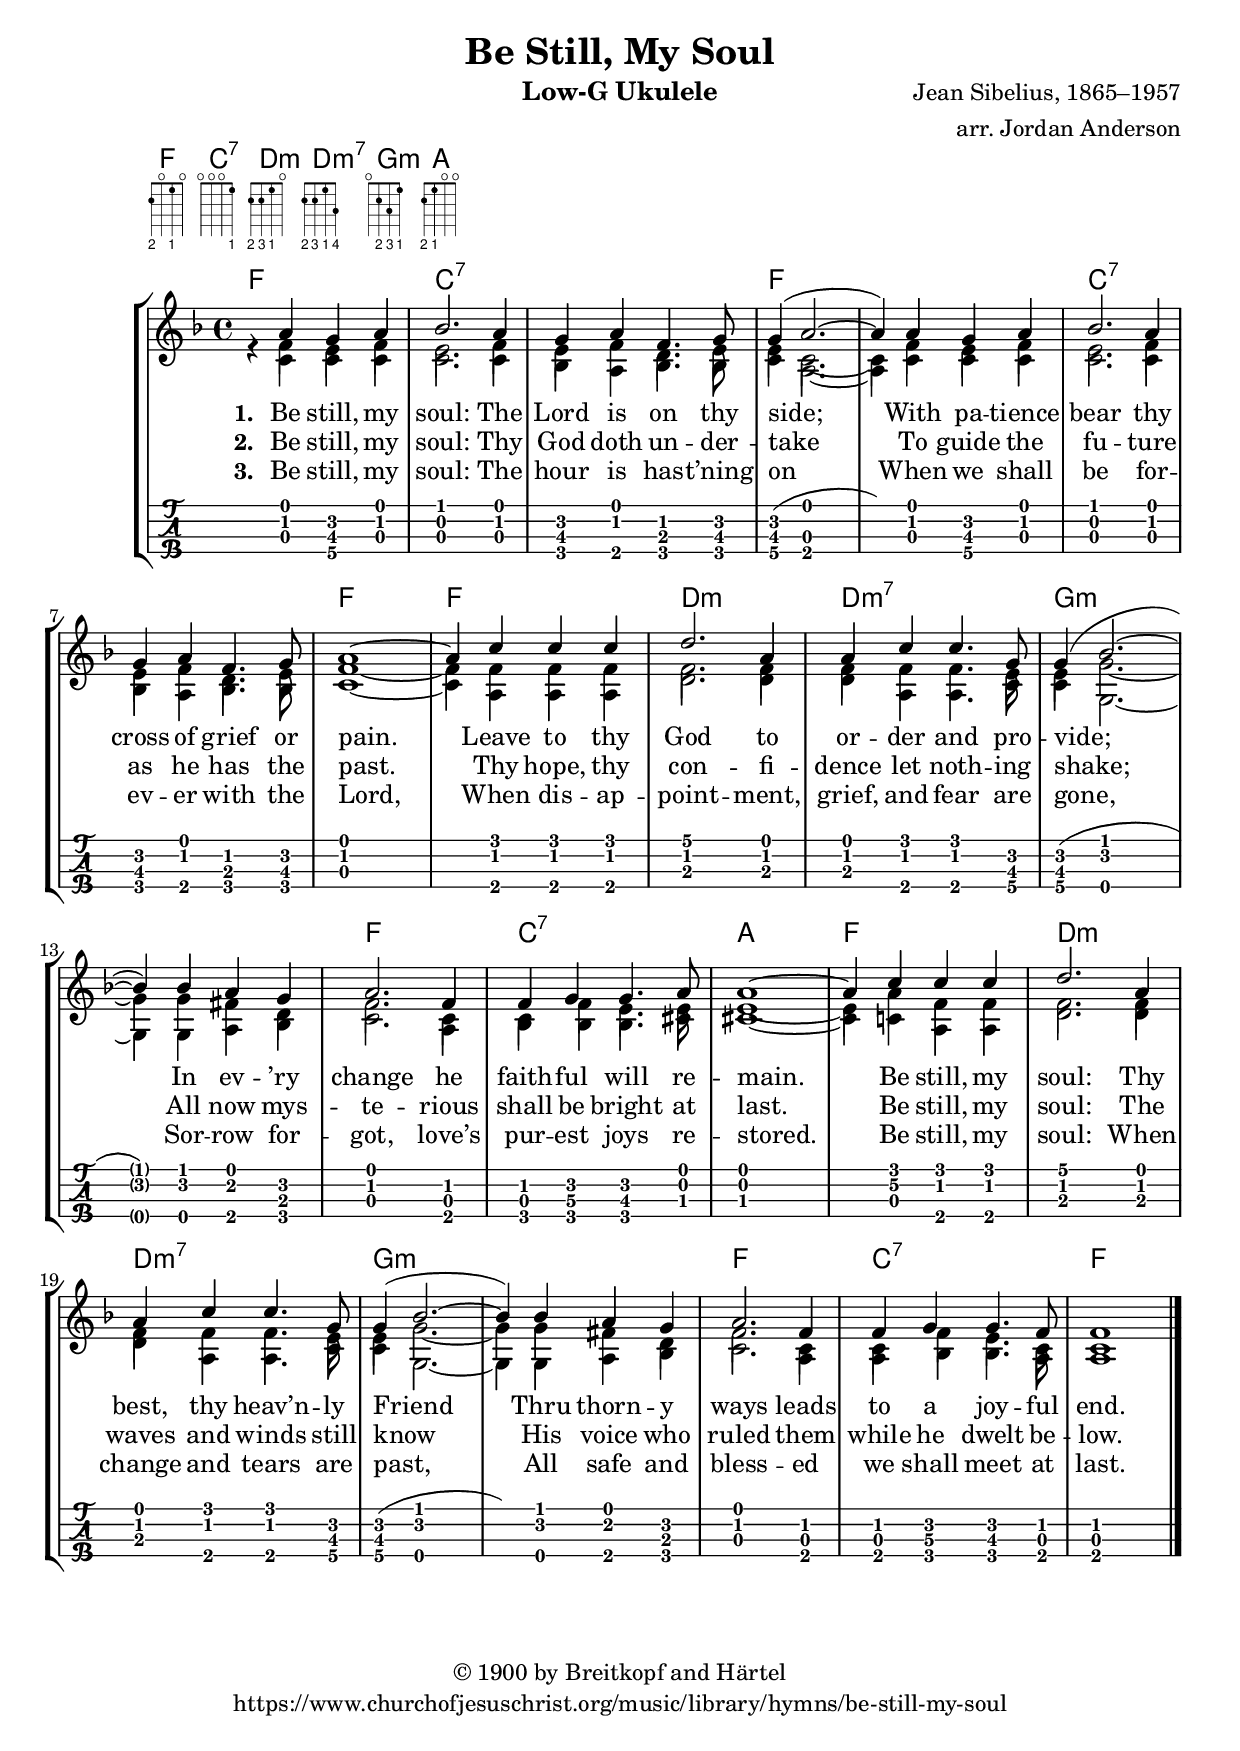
\version "2.20.0"
\version "2.20.0"
\language "english"
\include "../../lib/barre.ily"
\include "predefined-ukulele-fretboards.ly"

\header {
    title = "Be Still, My Soul"
    composer = "Jean Sibelius, 1865–1957"
    lyrics = "Katharina von Schlegel, b. 1697"
    instrument = "Low-G Ukulele"
    arranger = "arr. Jordan Anderson"
    % these appear at bottom of page
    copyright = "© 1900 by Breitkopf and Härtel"
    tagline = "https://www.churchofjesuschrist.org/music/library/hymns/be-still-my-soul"
  }

low-g-ukulele-tuning = \stringTuning <g c' e' a'>

\storePredefinedDiagram #default-fret-table
                        \chordmode { d:7 }
                        #ukulele-tuning
                        #"2-2;o;2-3;o;"

% Chords

TopChords = \chordmode {
  f c:7 d:m d:m7 g:m a
}

StaffChords = \chordmode {
  f1 c1*2:7 f c:7 f1
  f1 d:m d:m7 g1*2:m f1 c:7 a1
  f1 d:m d:m7 g1*2:m f1 c:7 f
}

% Main music
melody = \transpose f f' {
  % Be still, my soul: The Lord is on thy side;
  s4 a4 g a | bf2. a4 | g a f4. g8 | g4 ( a2.~ | a4 ) %1-4
  % With patience bear thy cross of grief or pain.
  a4 g a | bf2. a4 | g a f4. g8 | a1~ | a4 %5-8
  % Leave to thy God to order and provide;
  c'4 c' c' | d'2. a4 | a c' c'4. g8 | g4 ( bf2.~ | bf4 ) % 9-12
  % In ev’ry change he faithful will remain.
  bf4 a g | a2. f4 | f g g4. a8 | a1~ | a4 %13-16
  % Be still, my soul: Thy best, thy heav’nly Friend
  c'4 c' c' | d'2. a4 | a c' c'4. g8 | g4 ( bf2.~ | bf4 ) % 17-20
  % Thru thorny ways leads to a joyful end.
  bf4 a g | a2. f4 | f g g4. f8 | f1 % 21-24
  \bar "|."
}

alto = \transpose f f' {
  % Be still, my soul: The Lord is on thy side;
  r4 f4 e\3 f | e2. f4 | e\3 f d4. e8\3 | e4\3  c2.~ | c4  %1-4
  % With patience bear thy cross of grief or pain.
  f4 e\3 f | e2. f4 | e\3 f d4. e8\3 | f1~ | f4  %5-8
  % Leave to thy God to order and provide;
  f4 f f | f2. f4 | f f f4. e8\3 | e4\3  g2.~ | g4  %9-12
  % In ev’ry change he faithful will remain.
  g4 fs d | c2. c4 | c f\3 e4.\3 e8 | e1~ | e4 %13-16
  % Be still, my soul: Thy best, thy heav’nly Friend
  a4\2 f f | f2. f4 |f f f4. e8\3 | e4\3  g2.~ | g4  %17-20
  % Thru thorny ways leads to a joyful end.
  g4 fs d | c2. c4 | c f\3 e4.\3 a,8 | a,1 %21-24
}

tenor = \transpose f f' {
  % Be still, my soul: The Lord is on thy side;
  s4 c4 c\4 c | c2. c4 | bf, a, bf,4. bf,8 | c4\4  a,2.~ | a,4  %1-4
  % With patience bear thy cross of grief or pain.
  c4 c\4 c | c2. c4 | bf,4 a, bf,4. bf,8 | c1~ | c4  %5-8
  % Leave to thy God to order and provide;
  a,4 a, a, | d2. d4 | d a, a,4. c8\4 | c4\4  g,2.~ | g,4  %9-12
  % In ev’ry change he faithful will remain.
  g,4 a, bf, | f2. a,4 | bf, bf, bf,4.\3 cs8 | cs1~ | cs4 %13-16
  % Be still, my soul: Thy best, thy heav’nly Friend
  c4 a, a, | d2. d4 |d a, a,4. c8\4 | c4\4  g,2.~ | g,4  %17-20
  % Thru thorny ways leads to a joyful end.
  g,4 a, bf, | f2. a,4 | a, bf, bf,4. c8 | c1 %21-24
}

verseOne = \lyricmode {
\set stanza = #"1. "
    Be still, my soul: The Lord is on thy side;
With pa -- tience bear thy cross of grief or pain.
Leave to thy God to or -- der and pro -- vide;
In ev -- ’ry change he faith -- ful will re -- main.
Be still, my soul: Thy best, thy heav’n -- ly Friend
Thru thorn -- y ways leads to a joy -- ful end.
}

verseTwo = \lyricmode {
\set stanza = #"2. "
  Be still, my soul: Thy God doth un -- der -- take
To guide the fu -- ture as he has the past.
Thy hope, thy con -- fi -- dence let noth -- ing shake;
All now mys -- te -- rious shall be bright at last.
Be still, my soul: The waves and winds still know
His voice who ruled them while he dwelt be -- low.
}

verseThree = \lyricmode {
\set stanza = #"3. "
  Be still, my soul: The hour is has -- t’ning on
When we shall be for -- ev -- er with the Lord,
When dis -- ap -- point -- ment, grief, and fear are gone,
Sor -- row for -- got, love’s pur -- est joys re -- stored.
Be still, my soul: When change and tears are past,
All safe and bless -- ed we shall meet at last.
}

\header {
      instrument = "Low-G Ukulele"
}

\score {
  <<
    \new ChordNames {
      \TopChords
    }
    \new FretBoards {
      \set Staff.stringTunings = #ukulele-tuning
      \TopChords
    }
  >>
}

\score {
  \layout { \omit Voice.StringNumber }
  \midi {\tempo 4 = 80}
  <<
    \new ChordNames \StaffChords
    \new StaffGroup <<
      \new Staff <<
        \time 4/4
        \clef treble
        \key f \major
        \set Staff.midiInstrument = "acoustic guitar (nylon)"
        \new Voice = "melodyVoice" { \voiceOne \melody }
        \new Voice { \voiceTwo \alto }
        \new Voice { \voiceTwo \tenor }
        \new Lyrics \lyricsto "melodyVoice" \verseOne
        \new Lyrics \lyricsto "melodyVoice" \verseTwo
        \new Lyrics \lyricsto "melodyVoice" \verseThree
      >>

      \new TabStaff <<
        \set TabStaff.stringTunings = #low-g-ukulele-tuning
        \absolute <<
          \new TabVoice { \voiceOne \melody }
          \new TabVoice { \voiceTwo \alto }
          \new TabVoice { \voiceTwo \tenor }
        >>
      >>
    >>
  >>
}
